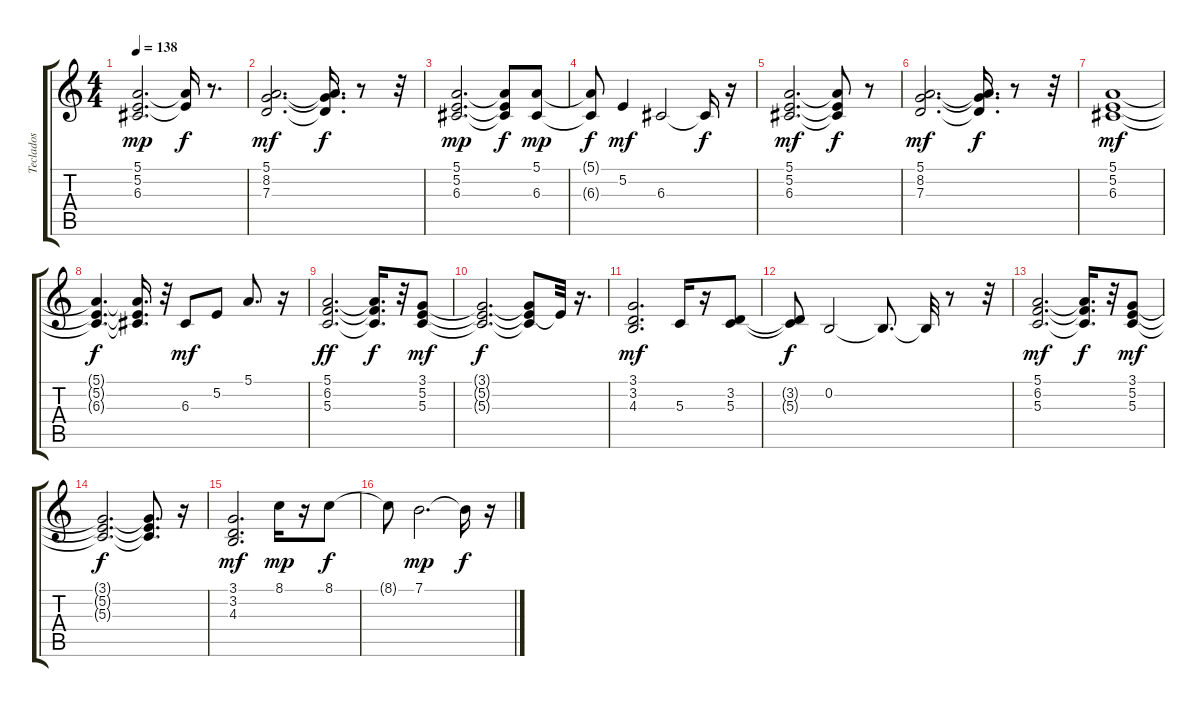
\track ("Teclados" "Teclados") {instrument electricgrandpiano}
\staff {score tabs}
\tuning (E4 B3 G3 D3 A2 E2) {hide}
\ts (4 4)
\tempo 138
\clef g2
\ks c
(5.1 5.2 6.3).2{d dy mp} (5.1{t} 5.2{t}).16{dy f} r.8{d} |
(5.1 8.2 7.3).2{d dy mf} (5.1{t} 8.2{t} 7.3{t}).16{d dy f} r.8 r.32 |
(5.1 5.2 6.3).2{d dy mp} (5.1{t} 5.2{t} 6.3{t}).8{dy f} (5.1 6.3).8{dy mp} |
(5.1{t} 6.3{t}).8{dy f} 5.2.4{dy mf} 6.3.2 6.3{t}.16{dy f} r.16 |
(5.1 5.2 6.3).2{d dy mf} (5.1{t} 5.2{t} 6.3{t}).8{dy f} r.8 |
(5.1 8.2 7.3).2{d dy mf} (5.1{t} 8.2{t} 7.3{t}).16{d dy f} r.8 r.32 |
(5.1 5.2 6.3).1{dy mf} |
(5.1{t} 5.2{t} 6.3{t}).4{d dy f} (5.1{t} 5.2{t} 6.3{t}).16{d} r.32 6.3.8{dy mf} 5.2.8 5.1.8{d} r.16 |
(5.1 6.2 5.3).2{d dy ff} (5.1{t} 6.2{t} 5.3{t}).16{d dy f} r.32 (3.1 5.2 5.3).8{dy mf} |
(3.1{t} 5.2{t} 5.3{t}).2{d dy f} (3.1{t} 5.2{t} 5.3{t}).8 5.2{t}.32 r.16{d} |
(3.1 3.2 4.3).2{d dy mf} 5.3.16 r.16 (3.2 5.3).8 |
(3.2{t} 5.3{t}).8{dy f} 0.2.2 0.2{t}.8{d} 0.2{t}.32 r.8 r.32 |
(5.1 6.2 5.3).2{d dy mf} (5.1{t} 6.2{t} 5.3{t}).16{d dy f} r.32 (3.1 5.2 5.3).8{dy mf} |
(3.1{t} 5.2{t} 5.3{t}).2{d dy f} (3.1{t} 5.2{t} 5.3{t}).8{d} r.16 |
(3.1 3.2 4.3).2{d dy mf} 8.1.16{dy mp} r.16 8.1.8{dy f} |
8.1{t}.8 7.1.2{d dy mp} 7.1{t}.16{dy f} r.16
